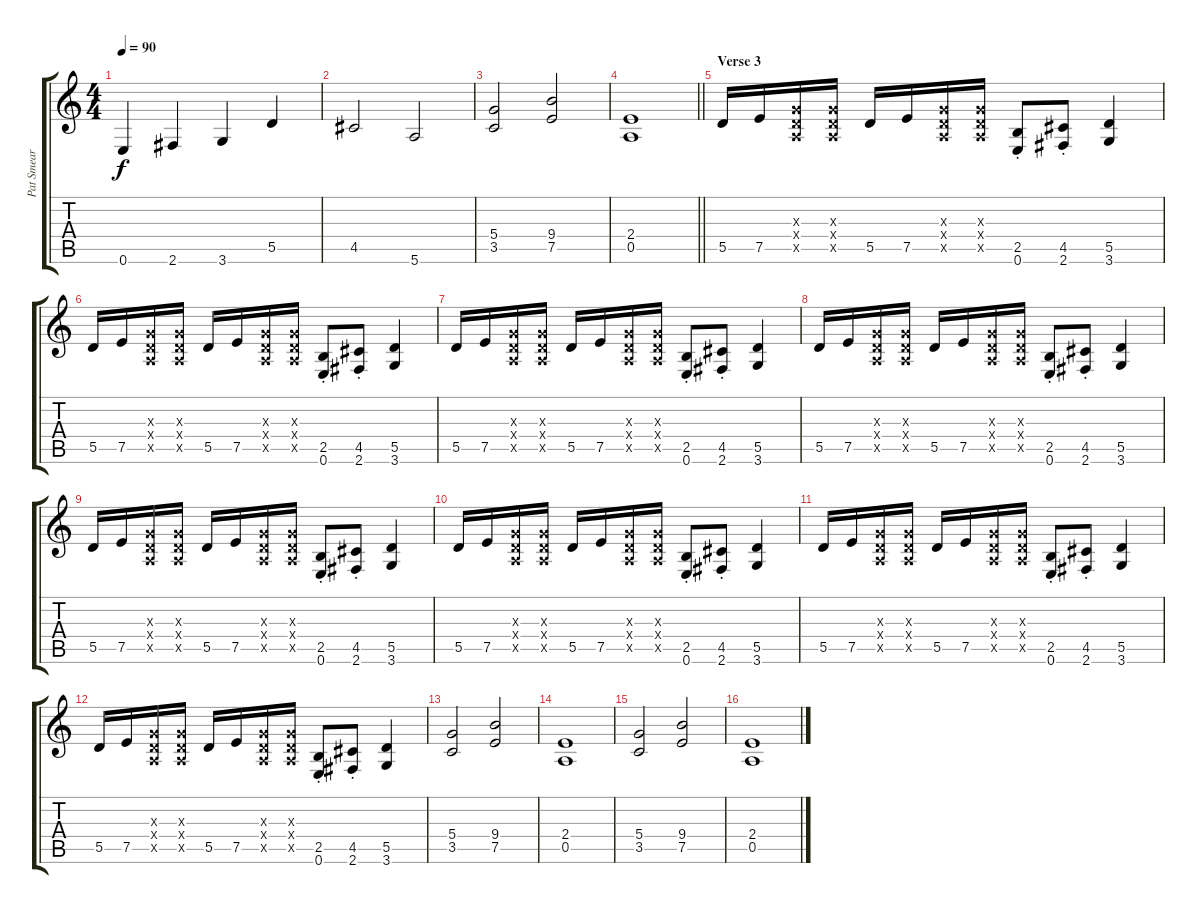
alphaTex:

\track ("Pat Smear" "Pat Smear") {instrument overdrivenguitar}
\staff {score tabs}
\tuning (E4 B3 G3 D3 A2 E2) {hide}
\ts (4 4)
\tempo 90
\clef g2
\ks c
0.6.4{dy f} 2.6.4 3.6.4 5.5.4 |
4.5.2 5.6.2 |
(5.4 3.5).2 (9.4 7.5).2 |
\barLineRight lightlight
(2.4 0.5).1 |
\section ("" "Verse 3")
5.5.16 7.5.16 (0.3{x} 0.4{x} 0.5{x}).16 (0.3{x} 0.4{x} 0.5{x}).16 5.5.16 7.5.16 (0.3{x} 0.4{x} 0.5{x}).16 (0.3{x} 0.4{x} 0.5{x}).16 (2.5{st} 0.6{st}).8 (4.5{st} 2.6{st}).8 (5.5 3.6).4 |
5.5.16 7.5.16 (0.3{x} 0.4{x} 0.5{x}).16 (0.3{x} 0.4{x} 0.5{x}).16 5.5.16 7.5.16 (0.3{x} 0.4{x} 0.5{x}).16 (0.3{x} 0.4{x} 0.5{x}).16 (2.5{st} 0.6{st}).8 (4.5{st} 2.6{st}).8 (5.5 3.6).4 |
5.5.16 7.5.16 (0.3{x} 0.4{x} 0.5{x}).16 (0.3{x} 0.4{x} 0.5{x}).16 5.5.16 7.5.16 (0.3{x} 0.4{x} 0.5{x}).16 (0.3{x} 0.4{x} 0.5{x}).16 (2.5{st} 0.6{st}).8 (4.5{st} 2.6{st}).8 (5.5 3.6).4 |
5.5.16 7.5.16 (0.3{x} 0.4{x} 0.5{x}).16 (0.3{x} 0.4{x} 0.5{x}).16 5.5.16 7.5.16 (0.3{x} 0.4{x} 0.5{x}).16 (0.3{x} 0.4{x} 0.5{x}).16 (2.5{st} 0.6{st}).8 (4.5{st} 2.6{st}).8 (5.5 3.6).4 |
5.5.16 7.5.16 (0.3{x} 0.4{x} 0.5{x}).16 (0.3{x} 0.4{x} 0.5{x}).16 5.5.16 7.5.16 (0.3{x} 0.4{x} 0.5{x}).16 (0.3{x} 0.4{x} 0.5{x}).16 (2.5{st} 0.6{st}).8 (4.5{st} 2.6{st}).8 (5.5 3.6).4 |
5.5.16 7.5.16 (0.3{x} 0.4{x} 0.5{x}).16 (0.3{x} 0.4{x} 0.5{x}).16 5.5.16 7.5.16 (0.3{x} 0.4{x} 0.5{x}).16 (0.3{x} 0.4{x} 0.5{x}).16 (2.5{st} 0.6{st}).8 (4.5{st} 2.6{st}).8 (5.5 3.6).4 |
5.5.16 7.5.16 (0.3{x} 0.4{x} 0.5{x}).16 (0.3{x} 0.4{x} 0.5{x}).16 5.5.16 7.5.16 (0.3{x} 0.4{x} 0.5{x}).16 (0.3{x} 0.4{x} 0.5{x}).16 (2.5{st} 0.6{st}).8 (4.5{st} 2.6{st}).8 (5.5 3.6).4 |
5.5.16 7.5.16 (0.3{x} 0.4{x} 0.5{x}).16 (0.3{x} 0.4{x} 0.5{x}).16 5.5.16 7.5.16 (0.3{x} 0.4{x} 0.5{x}).16 (0.3{x} 0.4{x} 0.5{x}).16 (2.5{st} 0.6{st}).8 (4.5{st} 2.6{st}).8 (5.5 3.6).4 |
(5.4 3.5).2 (9.4 7.5).2 |
(2.4 0.5).1 |
(5.4 3.5).2 (9.4 7.5).2 |
(2.4 0.5).1
